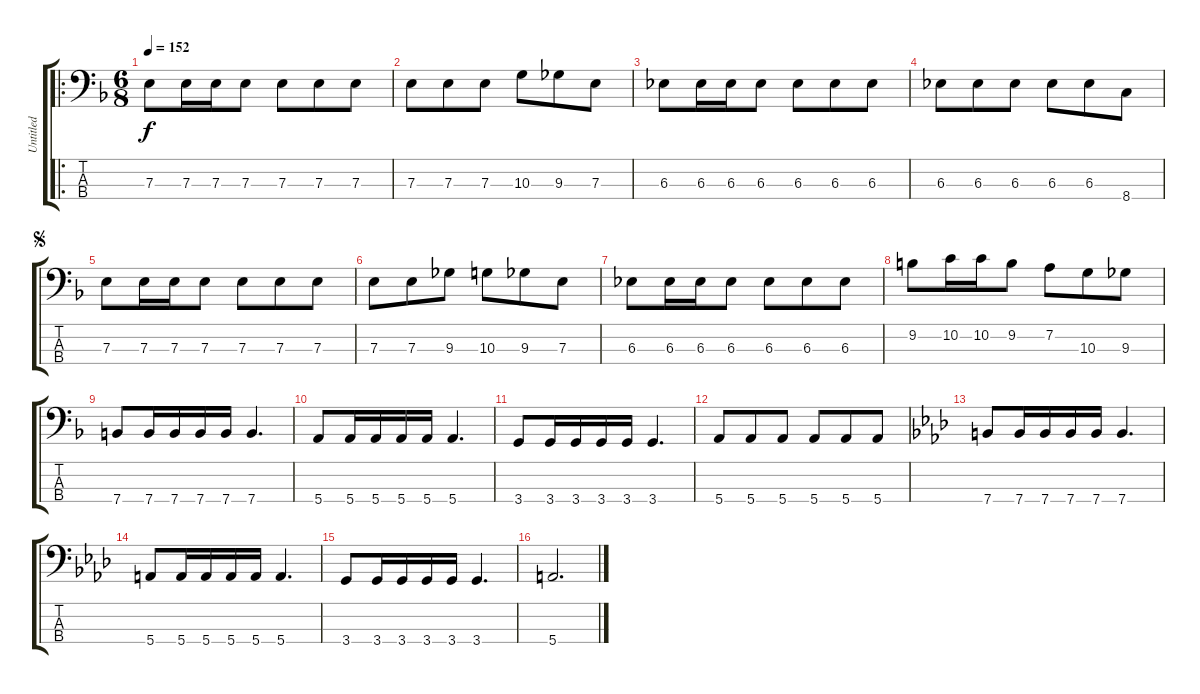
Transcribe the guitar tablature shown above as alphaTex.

\track ("Untitled" "Untitled") {instrument electricbassfinger}
\staff {score tabs}
\tuning (G2 D2 A1 E1) {hide}
\ro
\ts (6 8)
\tempo 152
\clef f4
\ks f
7.3.8{dy f} 7.3.16 7.3.16 7.3.8 7.3.8 7.3.8 7.3.8 |
7.3.8 7.3.8 7.3.8 10.3.8 9.3.8 7.3.8 |
6.3.8 6.3.16 6.3.16 6.3.8 6.3.8 6.3.8 6.3.8 |
6.3.8 6.3.8 6.3.8 6.3.8 6.3.8 8.4.8 |
\jump segno
7.3.8 7.3.16 7.3.16 7.3.8 7.3.8 7.3.8 7.3.8 |
7.3.8 7.3.8 9.3.8 10.3.8 9.3.8 7.3.8 |
6.3.8 6.3.16 6.3.16 6.3.8 6.3.8 6.3.8 6.3.8 |
9.2.8 10.2.16 10.2.16 9.2.8 7.2.8 10.3.8 9.3.8 |
7.4.8 7.4.16 7.4.16 7.4.16 7.4.16 7.4.4{d} |
5.4.8 5.4.16 5.4.16 5.4.16 5.4.16 5.4.4{d} |
3.4.8 3.4.16 3.4.16 3.4.16 3.4.16 3.4.4{d} |
5.4.8 5.4.8 5.4.8 5.4.8 5.4.8 5.4.8 |
\ks ab
7.4.8 7.4.16 7.4.16 7.4.16 7.4.16 7.4.4{d} |
5.4.8 5.4.16 5.4.16 5.4.16 5.4.16 5.4.4{d} |
3.4.8 3.4.16 3.4.16 3.4.16 3.4.16 3.4.4{d} |
5.4.2{d}
